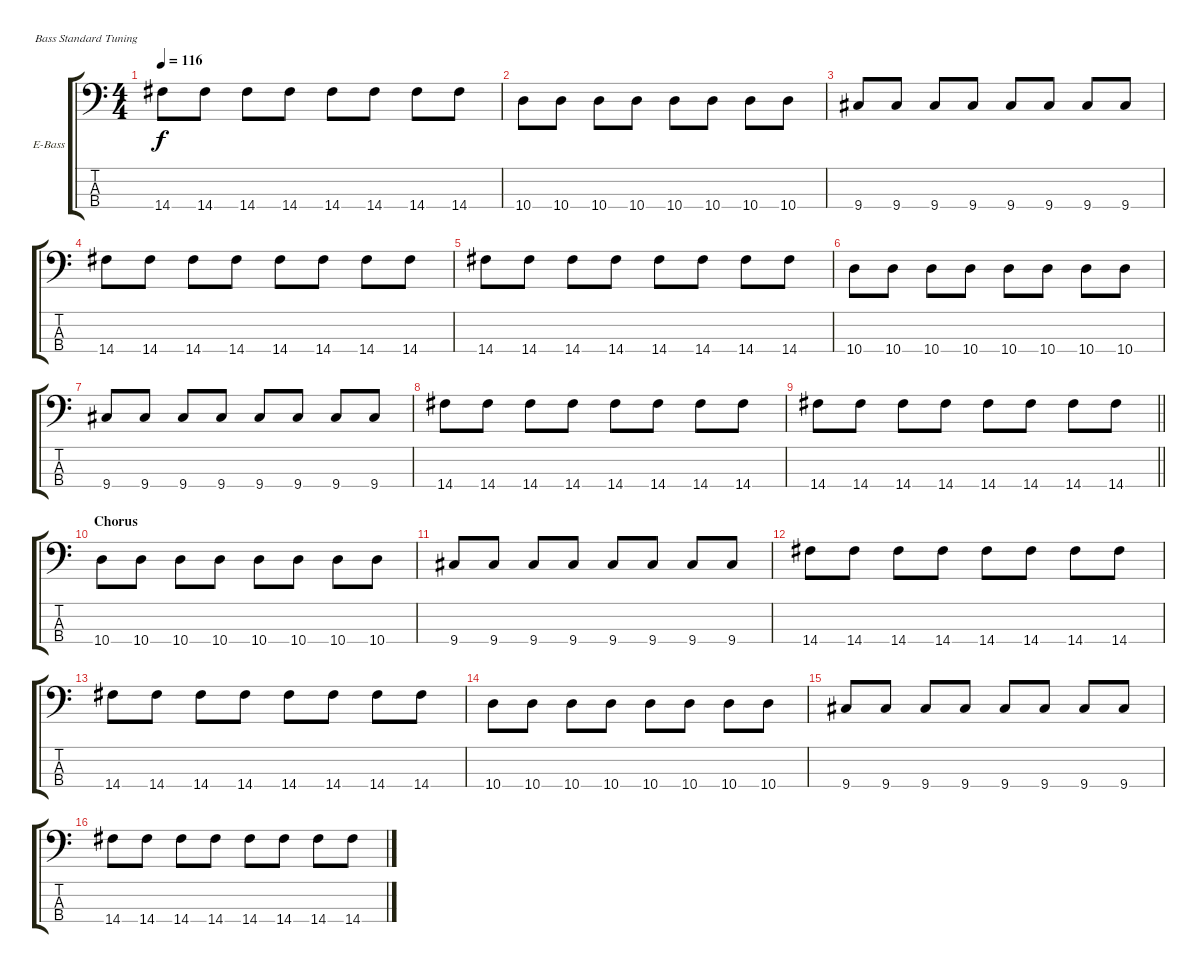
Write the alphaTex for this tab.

\bracketExtendMode groupsimilarinstruments
\firstSystemTrackNameOrientation horizontal
\otherSystemsTrackNameOrientation horizontal
\track ("Bass" "E-Bass") {instrument electricbassfinger}
\staff {score tabs}
\tuning (G2 D2 A1 E1)
\ts (4 4)
\tempo 116
\clef f4
\ks c
14.4.8{dy f} 14.4.8 14.4.8 14.4.8 14.4.8 14.4.8 14.4.8 14.4.8 |
10.4.8 10.4.8 10.4.8 10.4.8 10.4.8 10.4.8 10.4.8 10.4.8 |
9.4.8 9.4.8 9.4.8 9.4.8 9.4.8 9.4.8 9.4.8 9.4.8 |
14.4.8 14.4.8 14.4.8 14.4.8 14.4.8 14.4.8 14.4.8 14.4.8 |
14.4.8 14.4.8 14.4.8 14.4.8 14.4.8 14.4.8 14.4.8 14.4.8 |
10.4.8 10.4.8 10.4.8 10.4.8 10.4.8 10.4.8 10.4.8 10.4.8 |
9.4.8 9.4.8 9.4.8 9.4.8 9.4.8 9.4.8 9.4.8 9.4.8 |
14.4.8 14.4.8 14.4.8 14.4.8 14.4.8 14.4.8 14.4.8 14.4.8 |
\barLineRight lightlight
14.4.8 14.4.8 14.4.8 14.4.8 14.4.8 14.4.8 14.4.8 14.4.8 |
\section ("" "Chorus")
10.4.8 10.4.8 10.4.8 10.4.8 10.4.8 10.4.8 10.4.8 10.4.8 |
9.4.8 9.4.8 9.4.8 9.4.8 9.4.8 9.4.8 9.4.8 9.4.8 |
14.4.8 14.4.8 14.4.8 14.4.8 14.4.8 14.4.8 14.4.8 14.4.8 |
14.4.8 14.4.8 14.4.8 14.4.8 14.4.8 14.4.8 14.4.8 14.4.8 |
10.4.8 10.4.8 10.4.8 10.4.8 10.4.8 10.4.8 10.4.8 10.4.8 |
9.4.8 9.4.8 9.4.8 9.4.8 9.4.8 9.4.8 9.4.8 9.4.8 |
14.4.8 14.4.8 14.4.8 14.4.8 14.4.8 14.4.8 14.4.8 14.4.8
